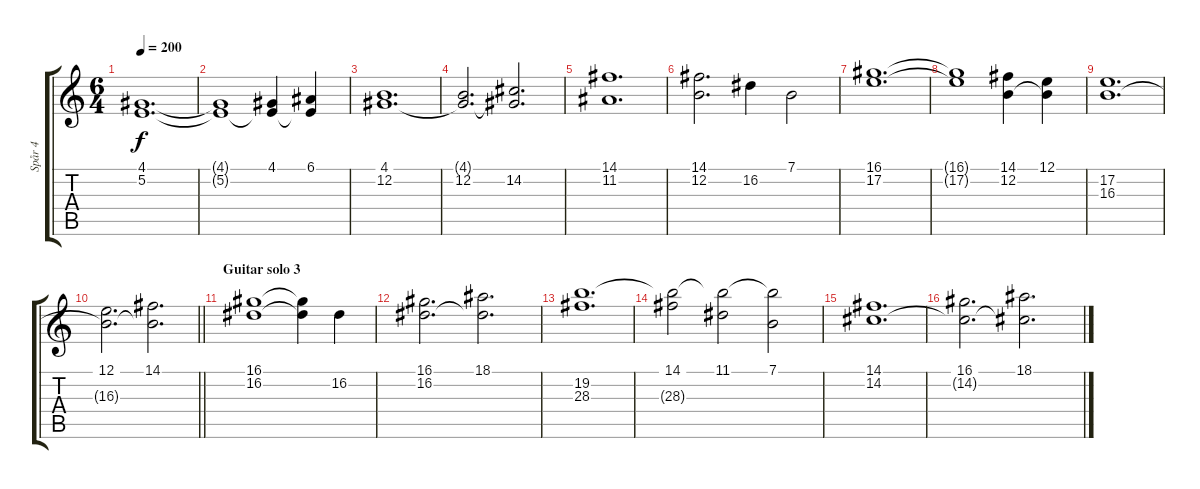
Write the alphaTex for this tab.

\track ("Spår 4" "Spår 4") {instrument stringensemble1}
\staff {score tabs}
\tuning (E4 B3 G3 D3 A2 E2) {hide}
\ts (6 4)
\tempo 200
\clef g2
\ks c
(4.1 5.2).1{d dy f} |
(4.1{t} 5.2{t}).1 (4.1 5.2{t}).4 (6.1 5.2{t}).4 |
(4.1 12.2).1{d instrument stringensemble1} |
(4.1{t} 12.2).2{d} (4.1{t} 14.2).2{d} |
(14.1 11.2).1{d} |
(14.1 12.2).2{d} 16.2.4 7.1.2 |
(16.1 17.2).1{d} |
(16.1{t} 17.2{t}).1 (14.1 12.2).4 (12.1 12.2{t}).4 |
(17.2 16.3).1{d} |
\barLineRight lightlight
(12.1 16.3{t}).2{d} (14.1 16.3{t}).2{d} |
\section ("" "Guitar solo 3")
(16.1 16.2).1{volume 9} (16.1{t} 16.2{t}).4 16.2.4 |
(16.1 16.2).2{d} (18.1 16.2{t}).2{d} |
(19.2 28.3).1{d} |
(14.1 28.3{t}).2 (11.1 28.3{t}).2 (7.1 28.3{t}).2 |
(14.1 14.2).1{d} |
(16.1 14.2{t}).2{d} (18.1 14.2{t}).2{d}
